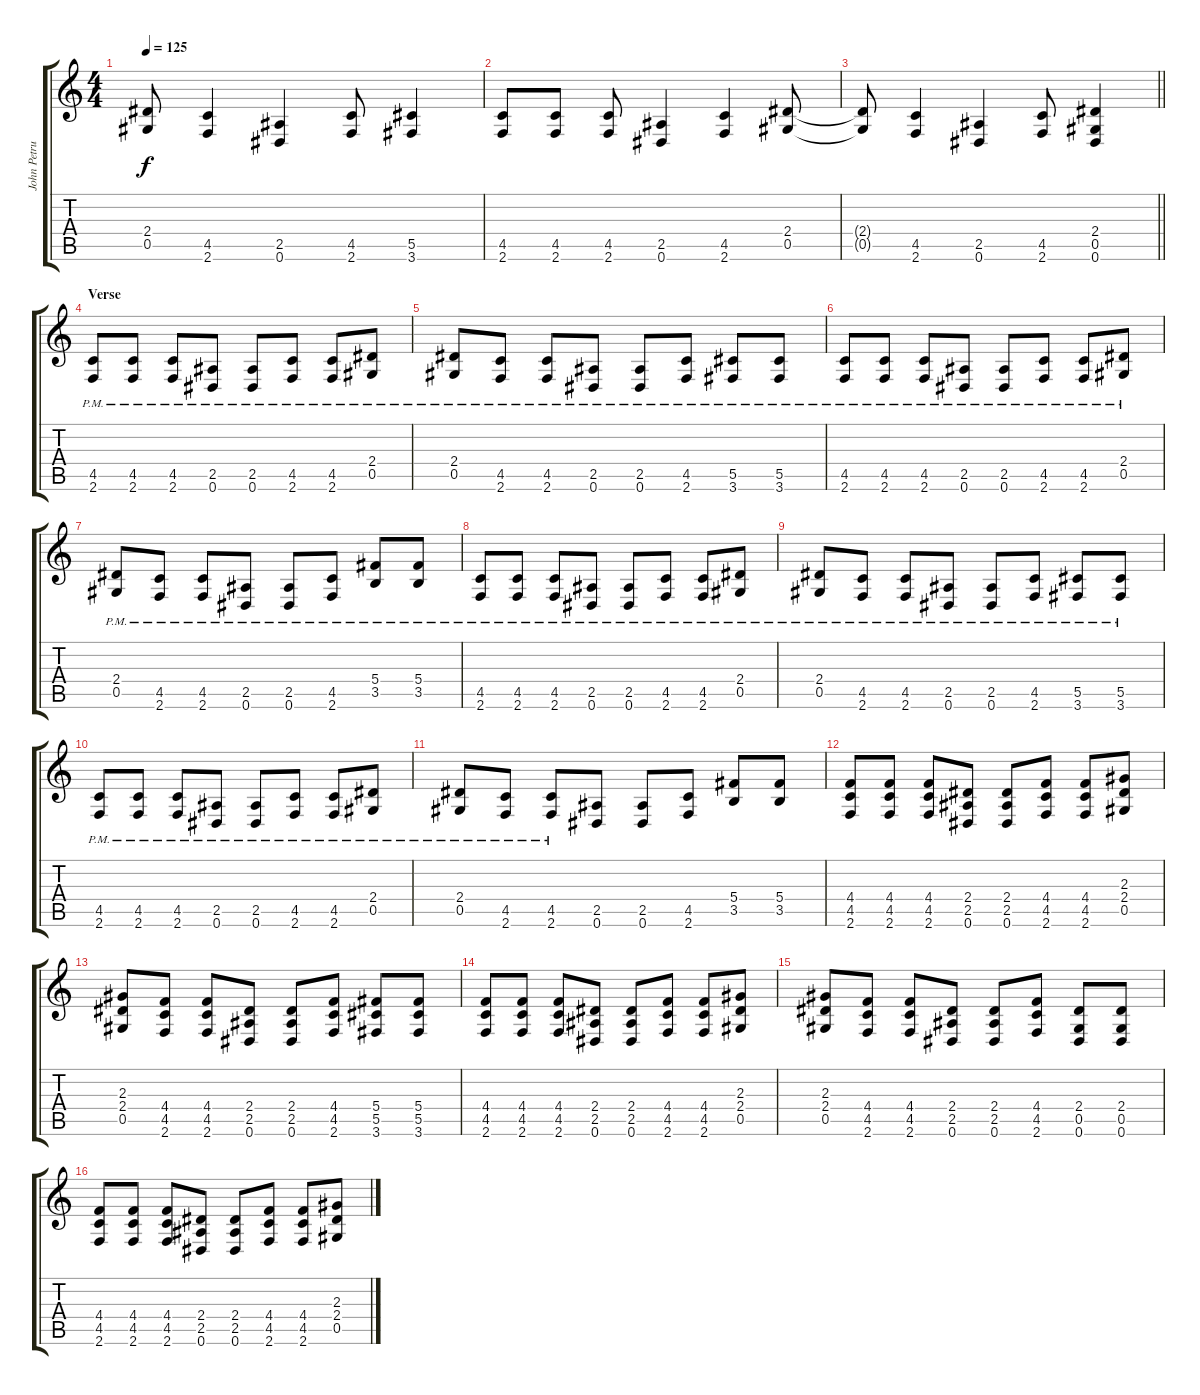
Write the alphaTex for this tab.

\track ("John Petrucci" "John Petru") {instrument distortionguitar}
\staff {score tabs}
\tuning (Eb4 Bb3 Gb3 Db3 Ab2 Eb2) {hide}
\ts (4 4)
\tempo 125
\clef g2
\ks c
(2.4{t} 0.5{t}).8{dy f} (4.5 2.6).4 (2.5 0.6).4 (4.5 2.6).8 (5.5 3.6).4 |
(4.5 2.6).8 (4.5 2.6).8 (4.5 2.6).8 (2.5 0.6).4 (4.5 2.6).4 (2.4 0.5).8 |
\barLineRight lightlight
(2.4{t} 0.5{t}).8 (4.5 2.6).4 (2.5 0.6).4 (4.5 2.6).8 (2.4 0.5 0.6).4 |
\section ("" "Verse")
(4.5{pm} 2.6{pm}).8{balance 8} (4.5{pm} 2.6{pm}).8 (4.5{pm} 2.6{pm}).8 (2.5{pm} 0.6{pm}).8 (2.5{pm} 0.6{pm}).8 (4.5{pm} 2.6{pm}).8 (4.5{pm} 2.6{pm}).8 (2.4{pm} 0.5{pm}).8 |
(2.4{pm} 0.5{pm}).8 (4.5{pm} 2.6{pm}).8 (4.5{pm} 2.6{pm}).8 (2.5{pm} 0.6{pm}).8 (2.5{pm} 0.6{pm}).8 (4.5{pm} 2.6{pm}).8 (5.5{pm} 3.6{pm}).8 (5.5{pm} 3.6{pm}).8 |
(4.5{pm} 2.6{pm}).8 (4.5{pm} 2.6{pm}).8 (4.5{pm} 2.6{pm}).8 (2.5{pm} 0.6{pm}).8 (2.5{pm} 0.6{pm}).8 (4.5{pm} 2.6{pm}).8 (4.5{pm} 2.6{pm}).8 (2.4{pm} 0.5{pm}).8 |
(2.4{pm} 0.5{pm}).8 (4.5{pm} 2.6{pm}).8 (4.5{pm} 2.6{pm}).8 (2.5{pm} 0.6{pm}).8 (2.5{pm} 0.6{pm}).8 (4.5{pm} 2.6{pm}).8 (5.4{pm} 3.5{pm}).8 (5.4{pm} 3.5{pm}).8 |
(4.5{pm} 2.6{pm}).8 (4.5{pm} 2.6{pm}).8 (4.5{pm} 2.6{pm}).8 (2.5{pm} 0.6{pm}).8 (2.5{pm} 0.6{pm}).8 (4.5{pm} 2.6{pm}).8 (4.5{pm} 2.6{pm}).8 (2.4{pm} 0.5{pm}).8 |
(2.4{pm} 0.5{pm}).8 (4.5{pm} 2.6{pm}).8 (4.5{pm} 2.6{pm}).8 (2.5{pm} 0.6{pm}).8 (2.5{pm} 0.6{pm}).8 (4.5{pm} 2.6{pm}).8 (5.5{pm} 3.6{pm}).8 (5.5{pm} 3.6{pm}).8 |
(4.5{pm} 2.6{pm}).8 (4.5{pm} 2.6{pm}).8 (4.5{pm} 2.6{pm}).8 (2.5{pm} 0.6{pm}).8 (2.5{pm} 0.6{pm}).8 (4.5{pm} 2.6{pm}).8 (4.5{pm} 2.6{pm}).8 (2.4{pm} 0.5{pm}).8 |
(2.4{pm} 0.5{pm}).8 (4.5{pm} 2.6{pm}).8 (4.5{pm} 2.6{pm}).8 (2.5 0.6).8 (2.5 0.6).8 (4.5 2.6).8 (5.4 3.5).8 (5.4 3.5).8 |
(4.4 4.5 2.6).8 (4.4 4.5 2.6).8 (4.4 4.5 2.6).8 (2.4 2.5 0.6).8 (2.4 2.5 0.6).8 (4.4 4.5 2.6).8 (4.4 4.5 2.6).8 (2.3 2.4 0.5).8 |
(2.3 2.4 0.5).8 (4.4 4.5 2.6).8 (4.4 4.5 2.6).8 (2.4 2.5 0.6).8 (2.4 2.5 0.6).8 (4.4 4.5 2.6).8 (5.4 5.5 3.6).8 (5.4 5.5 3.6).8 |
(4.4 4.5 2.6).8 (4.4 4.5 2.6).8 (4.4 4.5 2.6).8 (2.4 2.5 0.6).8 (2.4 2.5 0.6).8 (4.4 4.5 2.6).8 (4.4 4.5 2.6).8 (2.3 2.4 0.5).8 |
(2.3 2.4 0.5).8 (4.4 4.5 2.6).8 (4.4 4.5 2.6).8 (2.4 2.5 0.6).8 (2.4 2.5 0.6).8 (4.4 4.5 2.6).8 (2.4 0.5 0.6).8 (2.4 0.5 0.6).8 |
(4.4 4.5 2.6).8 (4.4 4.5 2.6).8 (4.4 4.5 2.6).8 (2.4 2.5 0.6).8 (2.4 2.5 0.6).8 (4.4 4.5 2.6).8 (4.4 4.5 2.6).8 (2.3 2.4 0.5).8
